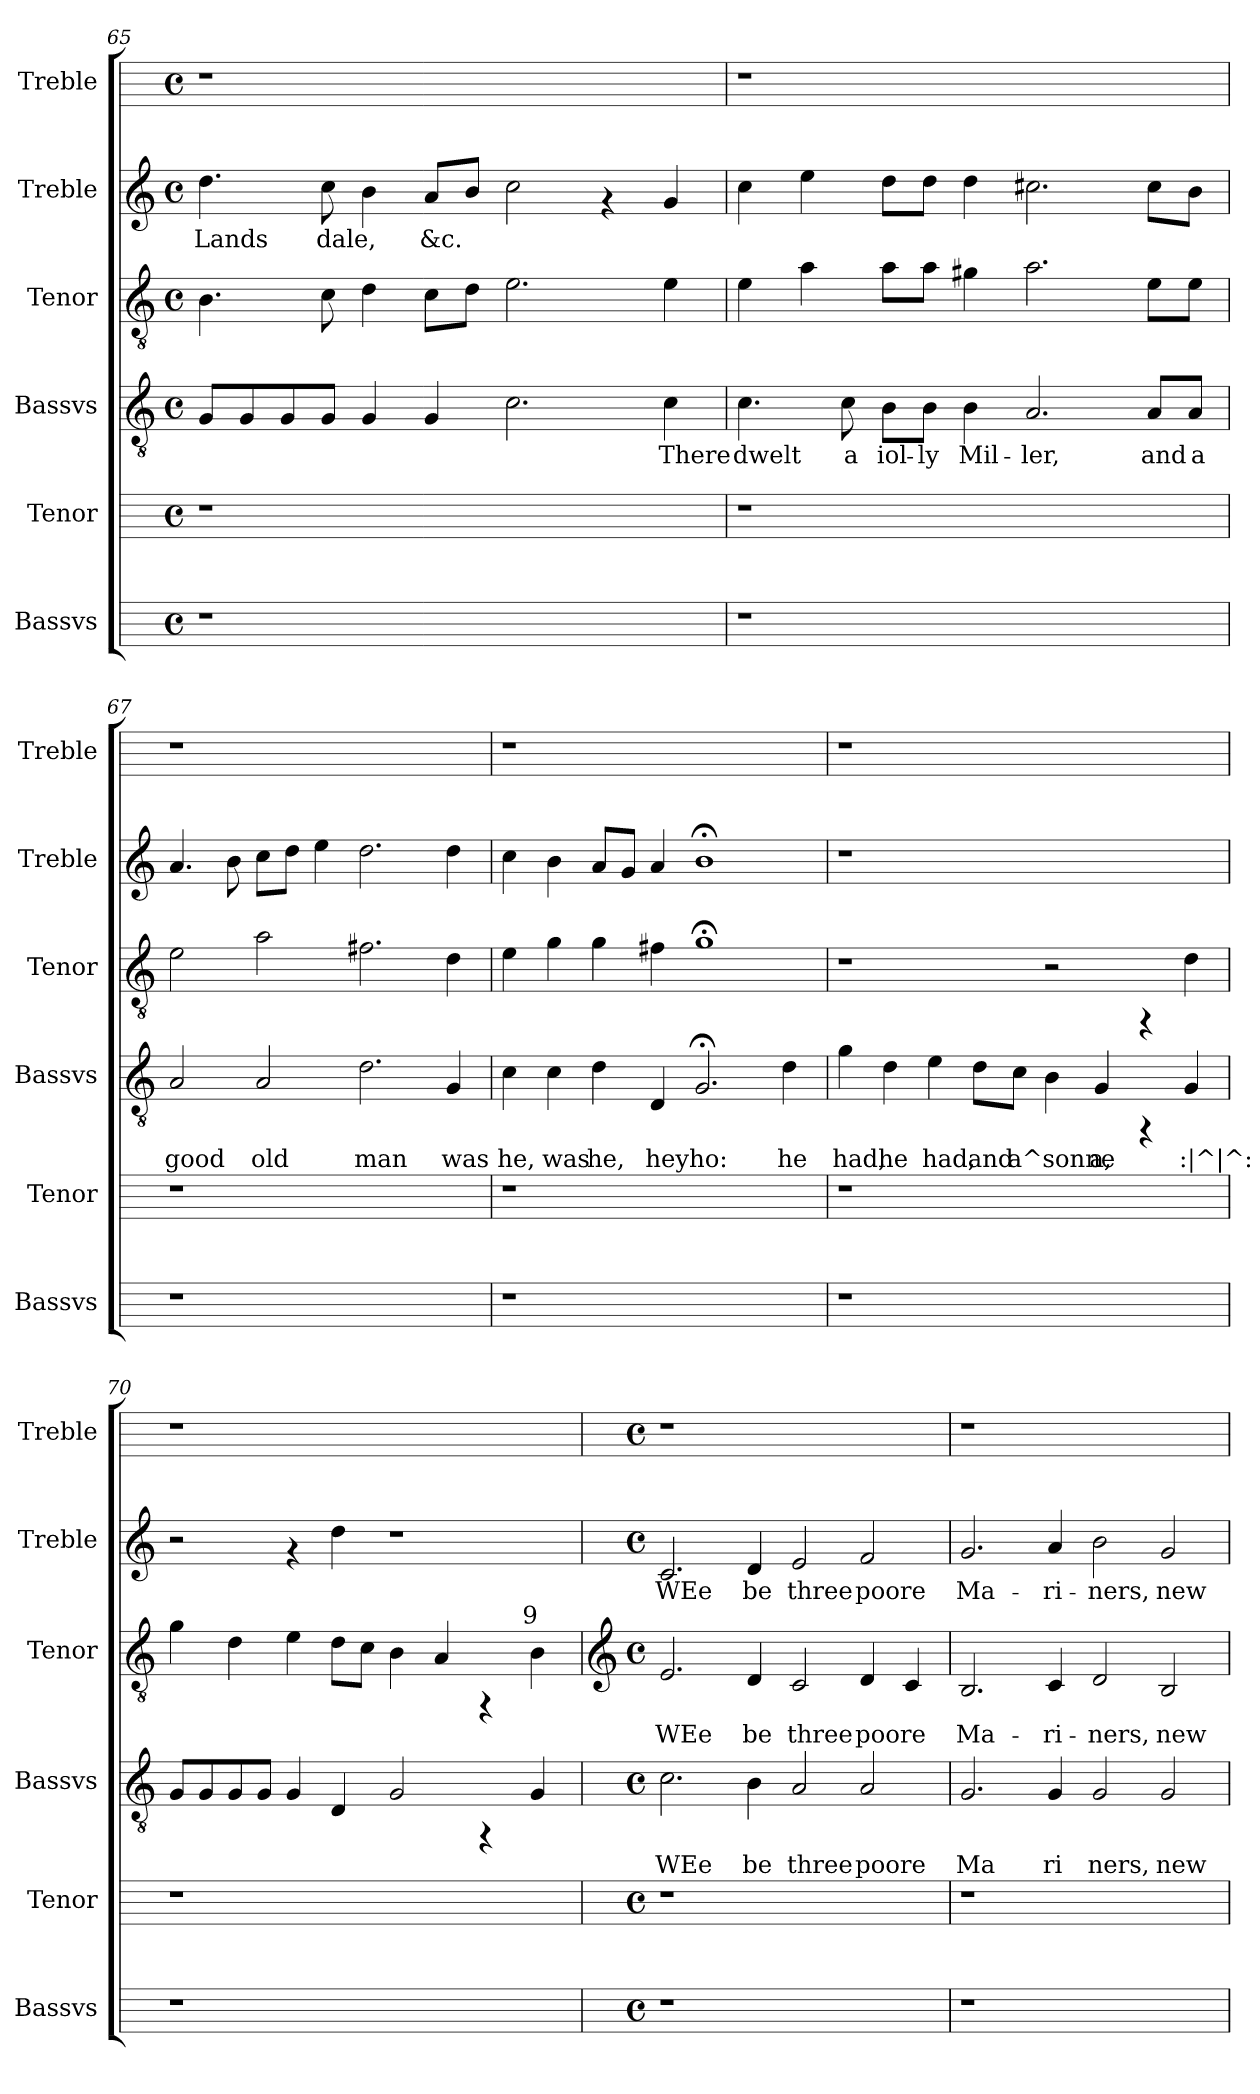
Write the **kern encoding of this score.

**kern	**kern	**kern	**text	**kern	**text	**kern	**text	**kern
*part6	*part5	*part4	*part4	*part3	*part3	*part2	*part2	*part1
*staff6	*staff5	*staff4	*staff4	*staff3	*staff3	*staff2	*staff2	*staff1
*I"Bassvs	*I"Tenor	*I"Bassvs	*	*I"Tenor	*	*I"Treble	*	*I"Treble
*I'Bassvs	*I'Tenor	*I'Bassvs	*	*I'Tenor	*	*I'Treble	*	*I'Treble
!!LO:LB:g=z
*	*	*clefGv2	*	*clefGv2	*	*clefG2	*	*
*k[]	*k[]	*k[]	*	*k[]	*	*k[]	*	*k[]
*C:	*C:	*C:	*	*C:	*	*C:	*	*C:
*M4/4	*M4/4	*M4/4	*	*M4/4	*	*M4/4	*	*M4/4
*met(c)	*met(c)	*met(c)	*	*met(c)	*	*met(c)	*	*met(c)
=65	=65	=65	=65	=65	=65	=65	=65	=65
!	!	!	!LO:LY:b:cj	!	!LO:LY:b:cj	!	!LO:LY:b:cj	!
1r	1r	8G/L	.	4.B\	.	4.dd\	Lands	1r
!	!	!	!LO:LY:b:cj	!	!	!	!	!
.	.	8G/	.	.	.	.	.	.
!	!	!	!LO:LY:b:cj	!	!	!	!	!
.	.	8G/	.	.	.	.	.	.
!	!	!	!LO:LY:b:cj	!	!LO:LY:b:cj	!	!LO:LY:b:cj	!
.	.	8G/J	.	8c\	.	8cc\	dale,	.
!	!	!	!LO:LY:b:cj	!	!LO:LY:b:cj	!	!LO:LY:b:cj	!
.	.	4G/	.	4d\	.	4b\	.	.
!	!	!	!LO:LY:b:cj	!	!LO:LY:b:cj	!	!LO:LY:b:cj	!
.	.	4G/	.	8c\L	.	8a/L	&c.	.
!	!	!	!	!	!LO:LY:b:cj	!	!LO:LY:b:cj	!
.	.	.	.	8d\J	.	8b/J	.	.
!	!	!	!LO:LY:b:cj	!	!LO:LY:b:cj	!	!LO:LY:b:cj	!
1ryy	1ryy	2.c\	.	2.e\	.	2cc\	.	1ryy
.	.	.	.	.	.	4rf	.	.
!	!	!	!LO:LY:b:cj	!	!LO:LY:b:cj	!	!LO:LY:b:cj	!
.	.	4c\	There	4e\	.	4g/	.	.
=66	=66	=66	=66	=66	=66	=66	=66	=66
!	!	!	!LO:LY:b:cj	!	!LO:LY:b:cj	!	!LO:LY:b:cj	!
1r	1r	4.c\	dwelt	4e\	.	4cc\	.	1r
!	!	!	!	!	!LO:LY:b:cj	!	!LO:LY:b:cj	!
.	.	.	.	4a\	.	4ee\	.	.
!	!	!	!LO:LY:b:cj	!	!	!	!	!
.	.	8c\	a	.	.	.	.	.
!	!	!	!LO:LY:b:cj	!	!LO:LY:b:cj	!	!LO:LY:b:cj	!
.	.	8B\L	iol-	8a\L	.	8dd\L	.	.
!	!	!	!LO:LY:b:cj	!	!LO:LY:b:cj	!	!LO:LY:b:cj	!
.	.	8B\J	-ly	8a\J	.	8dd\J	.	.
!	!	!	!LO:LY:b:cj	!	!LO:LY:b:cj	!	!LO:LY:b:cj	!
.	.	4B\	Mil-	4g#X\	.	4dd\	.	.
!	!	!	!LO:LY:b:cj	!	!LO:LY:b:cj	!	!LO:LY:b:cj	!
1ryy	1ryy	2.A/	-ler,	2.a\	.	2.cc#X\	.	1ryy
!	!	!	!LO:LY:b:cj	!	!LO:LY:b:cj	!	!LO:LY:b:cj	!
.	.	8A/L	and	8e\L	.	8cc#\L	.	.
!	!	!	!LO:LY:b:cj	!	!LO:LY:b:cj	!	!LO:LY:b:cj	!
.	.	8A/J	a	8e\J	.	8b\J	.	.
=67	=67	=67	=67	=67	=67	=67	=67	=67
!	!	!	!LO:LY:b:cj	!	!LO:LY:b:cj	!	!LO:LY:b:cj	!
1r	1r	2A/	good	2e\	.	4.a/	.	1r
!	!	!	!	!	!	!	!LO:LY:b:cj	!
.	.	.	.	.	.	8b\	.	.
!	!	!	!LO:LY:b:cj	!	!LO:LY:b:cj	!	!LO:LY:b:cj	!
.	.	2A/	old	2a\	.	8cc\L	.	.
!	!	!	!	!	!	!	!LO:LY:b:cj	!
.	.	.	.	.	.	8dd\J	.	.
!	!	!	!	!	!	!	!LO:LY:b:cj	!
.	.	.	.	.	.	4ee\	.	.
!	!	!	!LO:LY:b:cj	!	!LO:LY:b:cj	!	!LO:LY:b:cj	!
1ryy	1ryy	2.d\	man	2.f#X\	.	2.dd\	.	1ryy
!	!	!	!LO:LY:b:cj	!	!LO:LY:b:cj	!	!LO:LY:b:cj	!
.	.	4G/	was	4d\	.	4dd\	.	.
!!LO:LB:g=z
=68	=68	=68	=68	=68	=68	=68	=68	=68
!	!	!	!LO:LY:b:cj	!	!LO:LY:b:cj	!	!LO:LY:b:cj	!
1r	1r	4c\	he,	4e\	.	4cc\	.	1r
!	!	!	!LO:LY:b:cj	!	!LO:LY:b:cj	!	!LO:LY:b:cj	!
.	.	4c\	was	4g\	.	4b\	.	.
!	!	!	!LO:LY:b:cj	!	!LO:LY:b:cj	!	!LO:LY:b:cj	!
.	.	4d\	he,	4g\	.	8a/L	.	.
!	!	!	!	!	!	!	!LO:LY:b:cj	!
.	.	.	.	.	.	8g/J	.	.
!	!	!	!LO:LY:b:cj	!	!LO:LY:b:cj	!	!LO:LY:b:cj	!
.	.	4D/	heyho:	4f#X\	.	4a/	.	.
!	!	!	!LO:LY:b:cj	!	!LO:LY:b:cj	!	!LO:LY:b:cj	!
1ryy	1ryy	2.G;</	.	1g;<	.	1b;<	.	1ryy
!	!	!	!LO:LY:b:cj	!	!	!	!	!
.	.	4d\	he	.	.	.	.	.
=69	=69	=69	=69	=69	=69	=69	=69	=69
!	!	!	!LO:LY:b:cj	!	!	!	!	!
1r	1r	4g\	had,	1r	.	1r	.	1r
!	!	!	!LO:LY:b:cj	!	!	!	!	!
.	.	4d\	he	.	.	.	.	.
!	!	!	!LO:LY:b:cj	!	!	!	!	!
.	.	4e\	had,	.	.	.	.	.
!	!	!	!LO:LY:b:cj	!	!	!	!	!
.	.	8d\L	and	.	.	.	.	.
!	!	!	!LO:LY:b:cj	!	!	!	!	!
.	.	8c\J	a^sonne	.	.	.	.	.
!	!	!	!LO:LY:b:cj	!	!	!	!	!
1ryy	1ryy	4B\	.	2r	.	1ryy	.	1ryy
!	!	!	!LO:LY:b:cj	!	!	!	!	!
.	.	4G/	a,	.	.	.	.	.
.	.	4rFF	.	4rFF	.	.	.	.
!	!	!	!LO:LY:b:cj	!	!LO:LY:b:cj	!	!	!
.	.	4G/	:|^|^:	4d\	.	.	.	.
=70	=70	=70	=70	=70	=70	=70	=70	=70
!	!	!	!LO:LY:b:cj	!	!LO:LY:b:cj	!	!	!
*	*	*	*	*^	*	*	*	*
1r	1r	8G/L	.	4g\	1ryy	.	2r	.	1r
!	!	!	!LO:LY:b:cj	!	!	!	!	!	!
.	.	8G/	.	.	.	.	.	.	.
!	!	!	!LO:LY:b:cj	!	!	!LO:LY:b:cj	!	!	!
.	.	8G/	.	4d\	.	.	.	.	.
!	!	!	!LO:LY:b:cj	!	!	!	!	!	!
.	.	8G/J	.	.	.	.	.	.	.
!	!	!	!LO:LY:b:cj	!	!	!LO:LY:b:cj	!	!	!
.	.	4G/	.	4e\	.	.	4rf	.	.
!	!	!	!LO:LY:b:cj	!	!	!LO:LY:b:cj	!	!LO:LY:b:cj	!
.	.	4D/	.	8d\L	.	.	4dd\	.	.
!	!	!	!	!	!	!LO:LY:b:cj	!	!	!
.	.	.	.	8c\J	.	.	.	.	.
!	!	!	!LO:LY:b:cj	!	!	!LO:LY:b:cj	!	!	!
1ryy	1ryy	2G/	.	4B\	2ryy	.	1r	.	1ryy
!	!	!	!	!	!	!LO:LY:b:cj	!	!	!
.	.	.	.	4A/	.	.	.	.	.
.	.	4rFF	.	4rFF	8...ryy	.	.	.	.
!	!	!	!	!	!LO:TX:a:t=9	!	!	!	!
.	.	.	.	.	4ryy	.	.	.	.
!	!	!	!LO:LY:b:cj	!	!	!LO:LY:b:cj	!	!	!
.	.	4G/	.	4B\	.	.	.	.	.
.	.	.	.	.	64ryy	.	.	.	.
*	*	*	*	*v	*v	*	*	*	*
!!LO:PB:g=z
=71	=71	=71	=71	=71	=71	=71	=71	=71
*	*	*	*	*clefG2	*	*	*	*
*M4/4	*M4/4	*M4/4	*	*M4/4	*	*M4/4	*	*M4/4
*met(c)	*met(c)	*met(c)	*	*met(c)	*	*met(c)	*	*met(c)
*	*	*	*	*^	*	*	*	*
!	!	!	!LO:LY:b:cj	!	!	!LO:LY:b:cj	!	!LO:LY:b:cj	!
*	*	*	*	*v	*v	*	*	*	*
1r	1r	2.c\	WEe	2.e/	WEe	2.c/	WEe	1r
!	!	!	!LO:LY:b:cj	!	!LO:LY:b:cj	!	!LO:LY:b:cj	!
.	.	4B\	be	4d/	be	4d/	be	.
!	!	!	!LO:LY:b:cj	!	!LO:LY:b:cj	!	!LO:LY:b:cj	!
1ryy	1ryy	2A/	three	2c/	three	2e/	three	1ryy
!	!	!	!LO:LY:b:cj	!	!LO:LY:b:cj	!	!LO:LY:b:cj	!
.	.	2A/	poore	4d/	poore	2f/	poore	.
!	!	!	!	!	!LO:LY:b:cj	!	!	!
.	.	.	.	4c/	.	.	.	.
=72	=72	=72	=72	=72	=72	=72	=72	=72
!	!	!	!LO:LY:b:cj	!	!LO:LY:b:cj	!	!LO:LY:b:cj	!
1r	1r	2.G/	Ma	2.B/	Ma-	2.g/	Ma-	1r
!	!	!	!LO:LY:b:cj	!	!LO:LY:b:cj	!	!LO:LY:b:cj	!
.	.	4G/	ri	4c/	-ri-	4a/	-ri-	.
!	!	!	!LO:LY:b:cj	!	!LO:LY:b:cj	!	!LO:LY:b:cj	!
1ryy	1ryy	2G/	ners,	2d/	-ners,	2b\	-ners,	1ryy
!	!	!	!LO:LY:b:cj	!	!LO:LY:b:cj	!	!LO:LY:b:cj	!
.	.	2G/	new	2B/	new-	2g/	new-	.
=	=	=	=	=	=	=	=	=
*-	*-	*-	*-	*-	*-	*-	*-	*-
